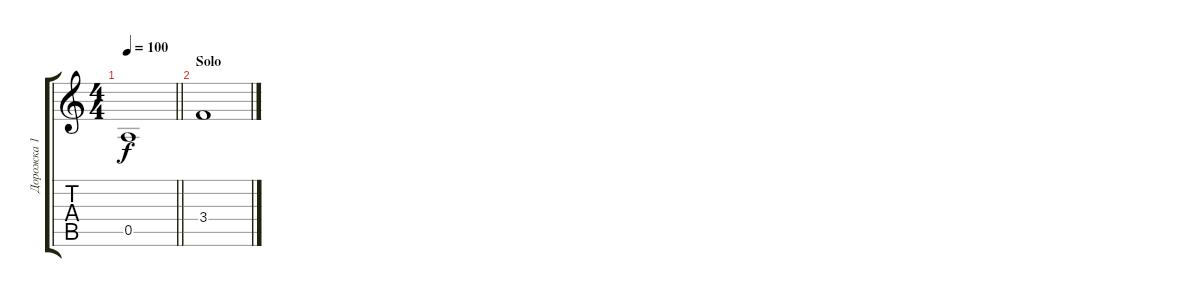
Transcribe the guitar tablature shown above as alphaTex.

\track ("Дорожка 1" "Дорожка 1") {instrument electricguitarjazz}
\staff {score tabs}
\tuning (E4 B3 G3 D3 A2 E2) {hide}
\ts (4 4)
\tempo 100
\clef g2
\barLineRight lightlight
\ks c
0.5.1{dy f} |
\section ("" "Solo")
3.4.1
